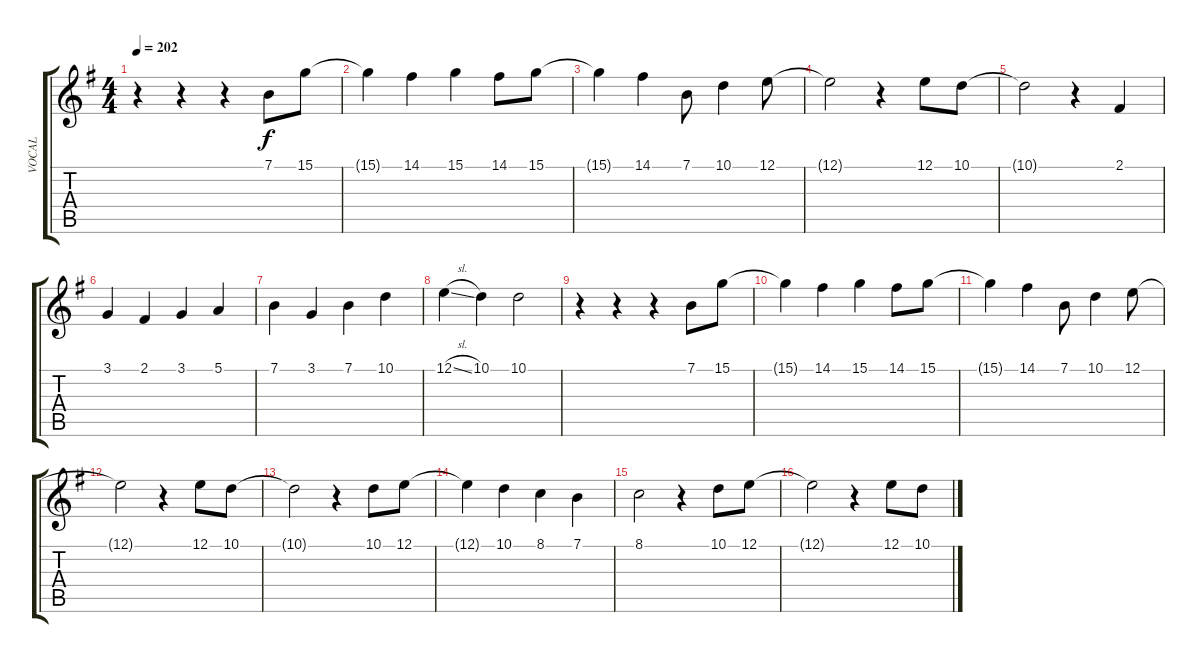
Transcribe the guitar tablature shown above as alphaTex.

\track ("VOCAL" "VOCAL") {instrument tangoaccordion}
\staff {score tabs}
\tuning (E4 B3 G3 D3 A2 E2) {hide}
\ts (4 4)
\tempo 202
\clef g2
\ks g
r.4{dy f} r.4 r.4 7.1.8 15.1.8 |
15.1{t}.4 14.1.4 15.1.4 14.1.8 15.1.8 |
15.1{t}.4 14.1.4 7.1.8 10.1.4 12.1.8 |
12.1{t}.2 r.4 12.1.8 10.1.8 |
10.1{t}.2 r.4 2.1.4 |
3.1.4 2.1.4 3.1.4 5.1.4 |
7.1.4 3.1.4 7.1.4 10.1.4 |
12.1{sl}.4 10.1.4 10.1.2 |
r.4 r.4 r.4 7.1.8 15.1.8 |
15.1{t}.4 14.1.4 15.1.4 14.1.8 15.1.8 |
15.1{t}.4 14.1.4 7.1.8 10.1.4 12.1.8 |
12.1{t}.2 r.4 12.1.8 10.1.8 |
10.1{t}.2 r.4 10.1.8 12.1.8 |
12.1{t}.4 10.1.4 8.1.4 7.1.4 |
8.1.2 r.4 10.1.8 12.1.8 |
12.1{t}.2 r.4 12.1.8 10.1.8
